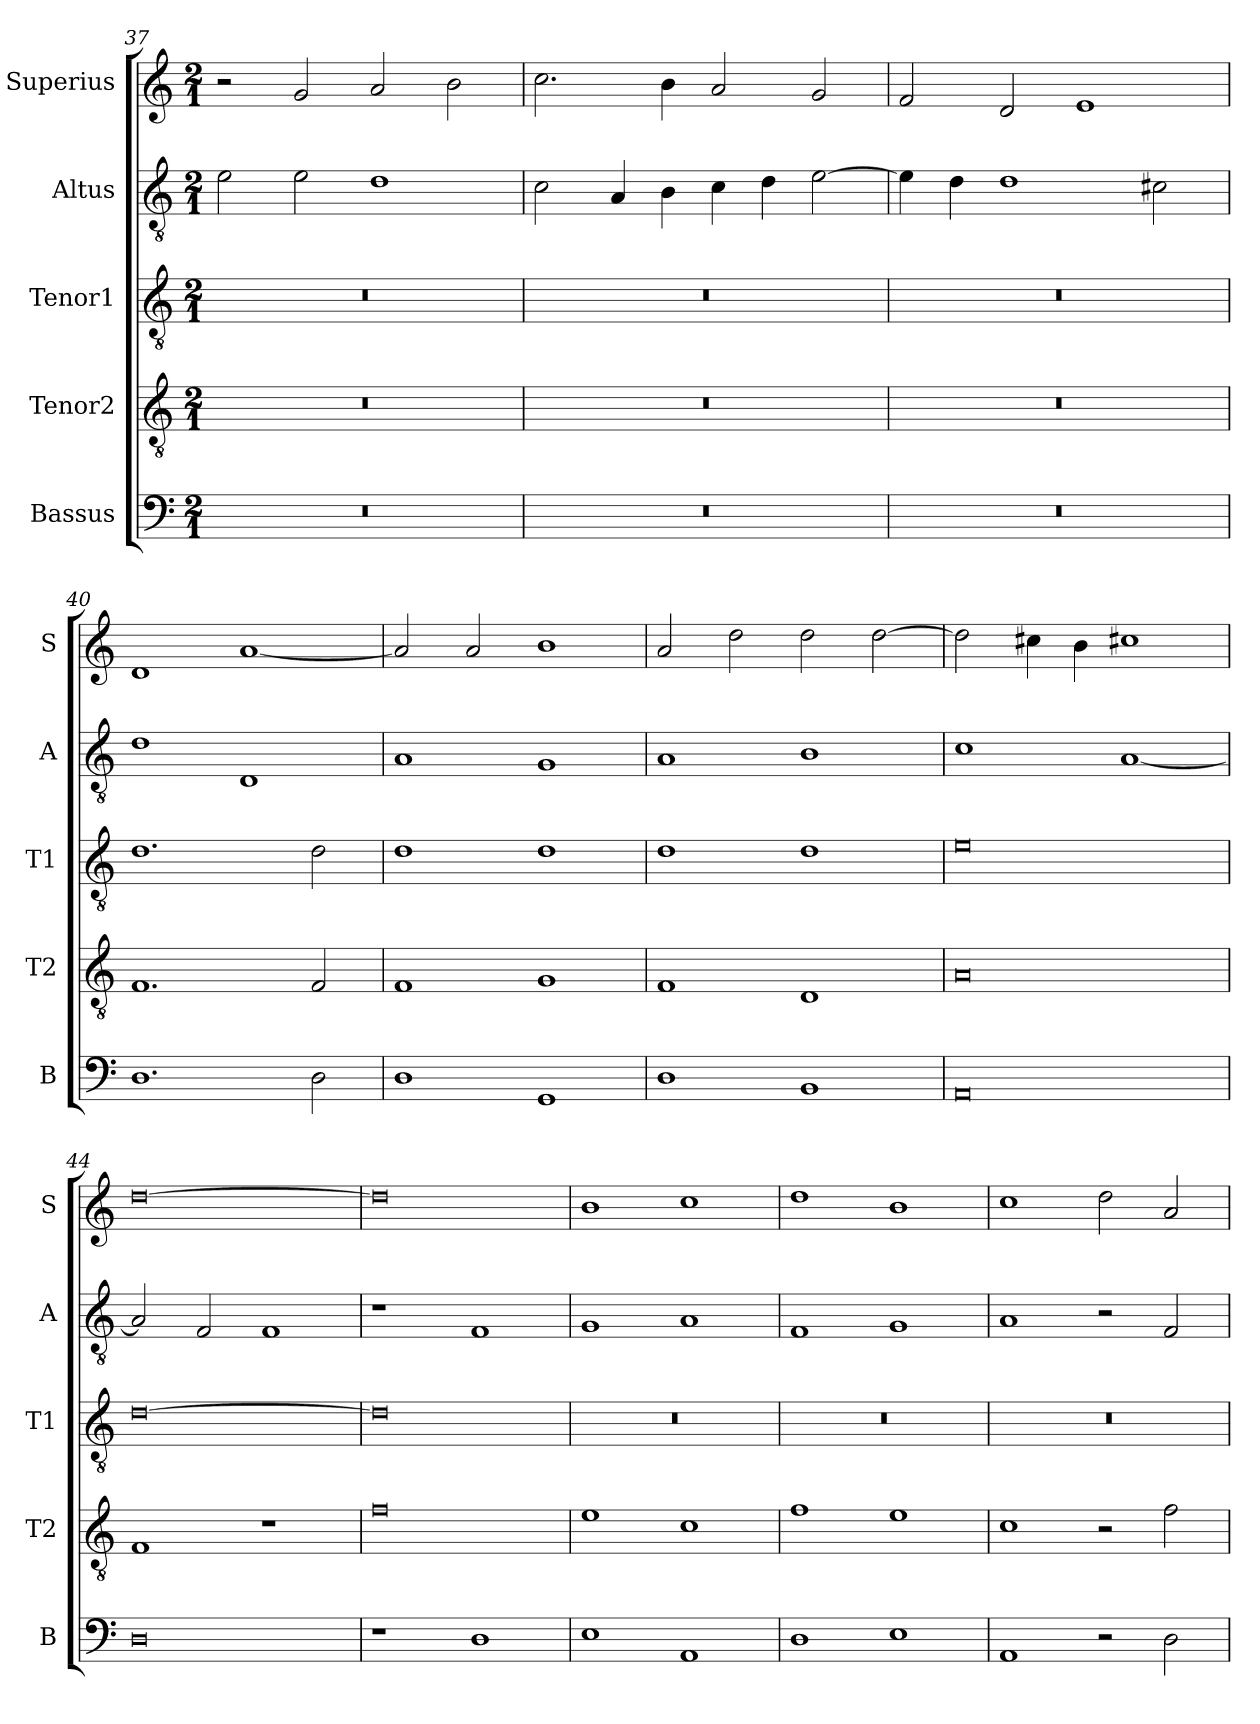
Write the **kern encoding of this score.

**kern	**kern	**kern	**kern	**kern
*part5	*part4	*part3	*part2	*part1
*staff5	*staff4	*staff3	*staff2	*staff1
*I"Bassus	*I"Tenor2	*I"Tenor1	*I"Altus	*I"Superius
*I'B	*I'T2	*I'T1	*I'A	*I'S
*clefF4	*clefGv2	*clefGv2	*clefGv2	*clefG2
*k[]	*k[]	*k[]	*k[]	*k[]
*M2/1	*M2/1	*M2/1	*M2/1	*M2/1
=37	=37	=37	=37	=37
0r	0r	0r	2e\	2r
.	.	.	2e\	2g/
.	.	.	1d	2a/
.	.	.	.	2b\
=38	=38	=38	=38	=38
0r	0r	0r	2c\	2.cc\
.	.	.	4A/	.
.	.	.	4B\	4b\
.	.	.	4c\	2a/
.	.	.	4d\	.
.	.	.	[2e\	2g/
=39	=39	=39	=39	=39
0r	0r	0r	4e\]	2f/
.	.	.	4d\	.
.	.	.	1d	2d/
.	.	.	.	1e
.	.	.	2c#X\	.
=40	=40	=40	=40	=40
1.D	1.F	1.d	1d	1d
.	.	.	1D	[1a
2D\	2F/	2d\	.	.
=41	=41	=41	=41	=41
1D	1F	1d	1A	2a/]
.	.	.	.	2a/
1GG	1G	1d	1G	1b
=42	=42	=42	=42	=42
1D	1F	1d	1A	2a/
.	.	.	.	2dd\
1BB	1D	1d	1B	2dd\
.	.	.	.	[2dd\
=43	=43	=43	=43	=43
0AA	0A	0e	1c	2dd\]
.	.	.	.	4cc#X\
.	.	.	.	4b\
.	.	.	[1A	1cc#X
=44	=44	=44	=44	=44
0D	1F	[0d	2A/]	[0dd
.	.	.	2F/	.
.	1r	.	1F	.
=45	=45	=45	=45	=45
1r	0f	0d]	1r	0dd]
1D	.	.	1F	.
=46	=46	=46	=46	=46
1E	1e	0r	1G	1b
1AA	1c	.	1A	1cc
=47	=47	=47	=47	=47
1D	1f	0r	1F	1dd
1E	1e	.	1G	1b
=48	=48	=48	=48	=48
1AA	1c	0r	1A	1cc
2r	2r	.	2r	2dd\
2D\	2f\	.	2F/	2a/
=	=	=	=	=
*-	*-	*-	*-	*-
